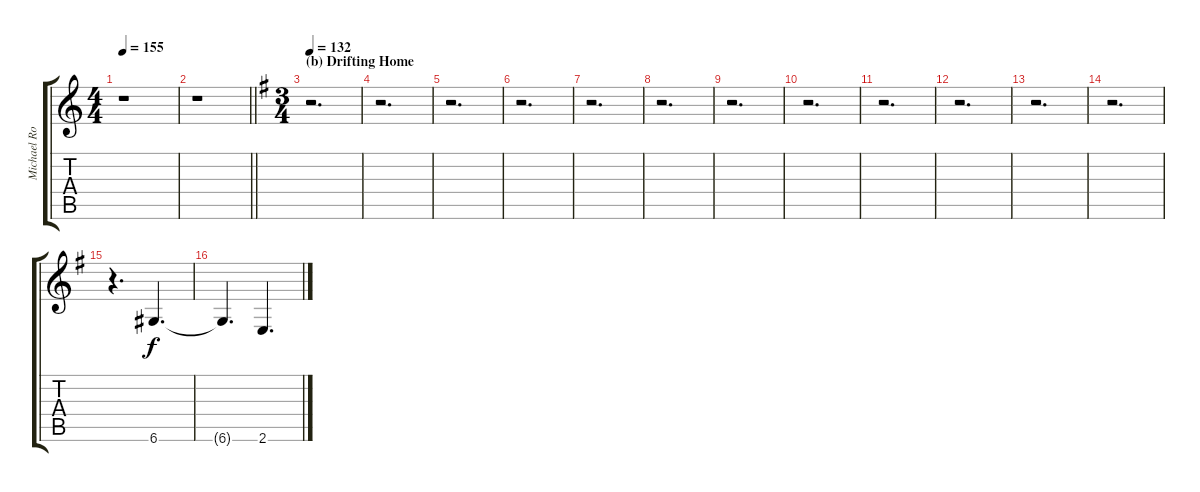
\track ("Michael Romeo (guitar)" "Michael Ro") {instrument distortionguitar}
\staff {score tabs}
\tuning (D4 A3 F3 C3 G2 D2) {hide}
\ts (4 4)
\tempo 155
\clef g2
\ks aminor
r.1{dy f} |
\barLineRight lightlight
r.1 |
\ts (3 4)
\section ("" "(b) Drifting Home")
\tempo 132
\ks eminor
r.2{d} |
r.2{d} |
r.2{d} |
r.2{d} |
r.2{d} |
r.2{d} |
r.2{d} |
r.2{d} |
r.2{d} |
r.2{d} |
r.2{d} |
r.2{d} |
r.4{d} 6.6.4{d} |
6.6{t}.4{d} 2.6.4{d}
